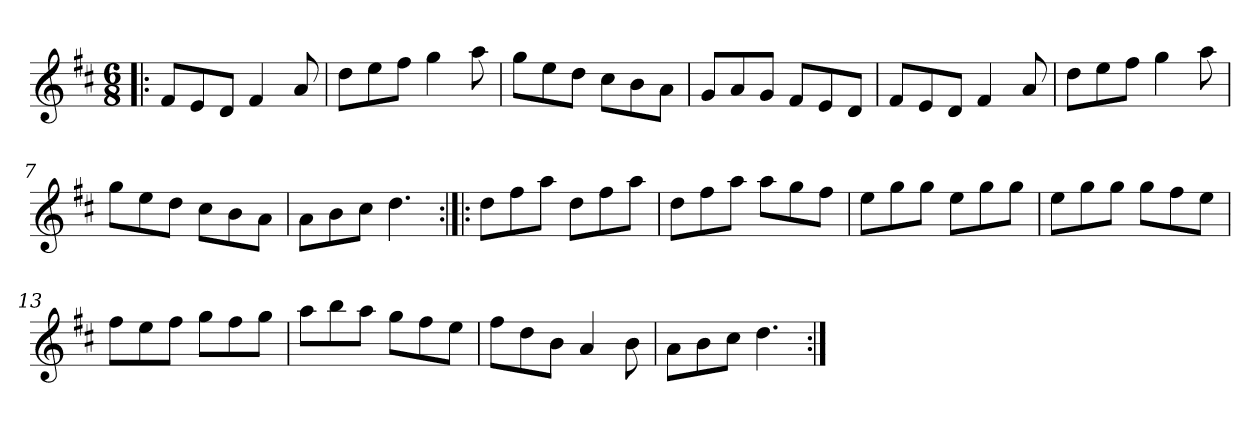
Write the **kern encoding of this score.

**kern
*part1
*staff1
*clefG2
*k[f#c#]
*D:
*M6/8
=1!|:
8f#/L
8e/
8d/J
4f#/
8a/
=2
8dd\L
8ee\
8ff#\J
4gg\
8aa\
=3
8gg\L
8ee\
8dd\J
8cc#\L
8b\
8a\J
=4
8g/L
8a/
8g/J
8f#/L
8e/
8d/J
=5
8f#/L
8e/
8d/J
4f#/
8a/
=6
8dd\L
8ee\
8ff#\J
4gg\
8aa\
=7
8gg\L
8ee\
8dd\J
8cc#\L
8b\
8a\J
!!LO:LB:g=z
=8
8a\L
8b\
8cc#\J
4.dd\
=9:|!|:
8dd\L
8ff#\
8aa\J
8dd\L
8ff#\
8aa\J
=10
8dd\L
8ff#\
8aa\J
8aa\L
8gg\
8ff#\J
=11
8ee\L
8gg\
8gg\J
8ee\L
8gg\
8gg\J
=12
8ee\L
8gg\
8gg\J
8gg\L
8ff#\
8ee\J
=13
8ff#\L
8ee\
8ff#\J
8gg\L
8ff#\
8gg\J
=14
8aa\L
8bb\
8aa\J
8gg\L
8ff#\
8ee\J
!!LO:LB:g=z
=15
8ff#\L
8dd\
8b\J
4a/
8b\
=16
8a\L
8b\
8cc#\J
4.dd\
=:|!
*-
